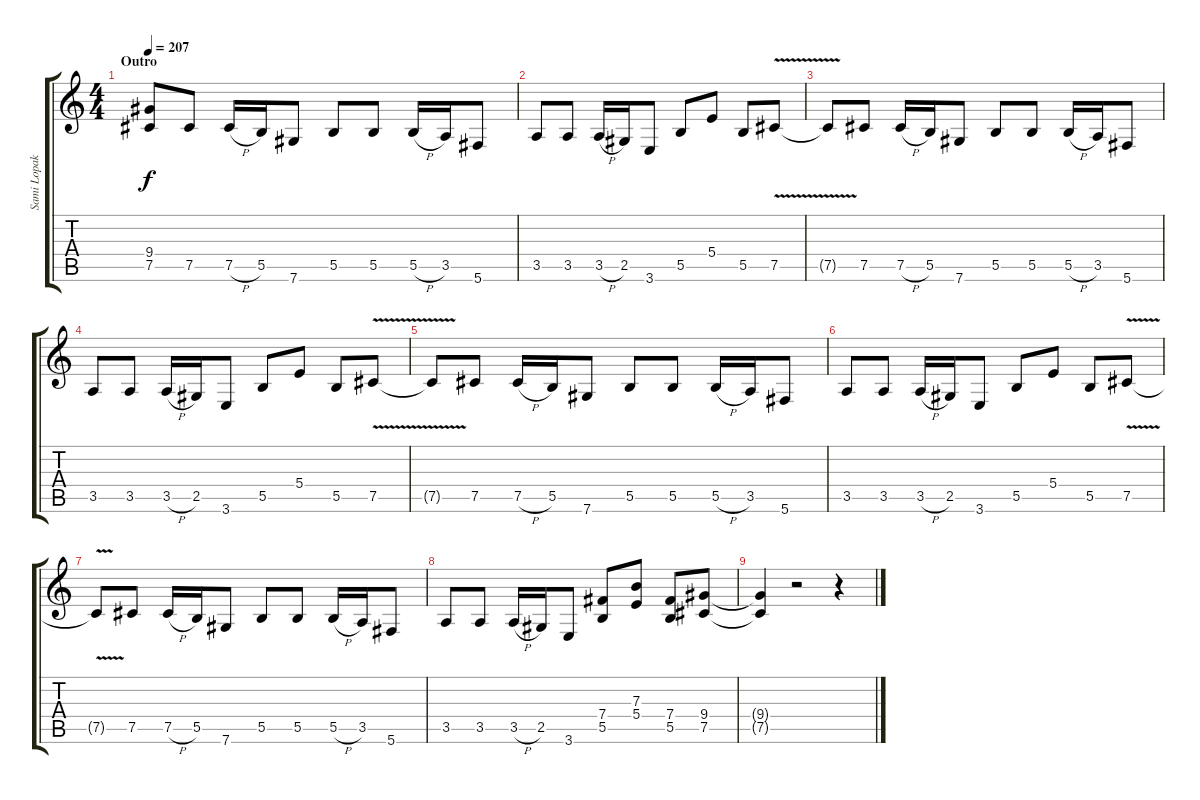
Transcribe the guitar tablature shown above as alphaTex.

\track ("Sami Lopakka" "Sami Lopak") {instrument distortionguitar}
\staff {score tabs}
\tuning (Db4 Ab3 E3 B2 Gb2 Db2) {hide}
\ts (4 4)
\section ("" "Outro")
\tempo 207
\clef g2
\ks c
(9.4{t} 7.5{t}).8{dy f} 7.5.8 7.5{h}.16 5.5.16 7.6.8 5.5.8 5.5.8 5.5{h}.16 3.5.16 5.6.8 |
3.5.8 3.5.8 3.5{h}.16 2.5.16 3.6.8 5.5.8 5.4.8 5.5.8 7.5{v}.8 |
7.5{t}.8 7.5.8 7.5{h}.16 5.5.16 7.6.8 5.5.8 5.5.8 5.5{h}.16 3.5.16 5.6.8 |
3.5.8 3.5.8 3.5{h}.16 2.5.16 3.6.8 5.5.8 5.4.8 5.5.8 7.5{v}.8 |
7.5{t}.8 7.5.8 7.5{h}.16 5.5.16 7.6.8 5.5.8 5.5.8 5.5{h}.16 3.5.16 5.6.8 |
3.5.8 3.5.8 3.5{h}.16 2.5.16 3.6.8 5.5.8 5.4.8 5.5.8 7.5{v}.8 |
7.5{t}.8 7.5.8 7.5{h}.16 5.5.16 7.6.8 5.5.8 5.5.8 5.5{h}.16 3.5.16 5.6.8 |
3.5.8 3.5.8 3.5{h}.16 2.5.16 3.6.8 (7.4 5.5).8 (7.3 5.4).8 (7.4 5.5).8 (9.4 7.5).8 |
(9.4{t} 7.5{t}).4 r.2 r.4
